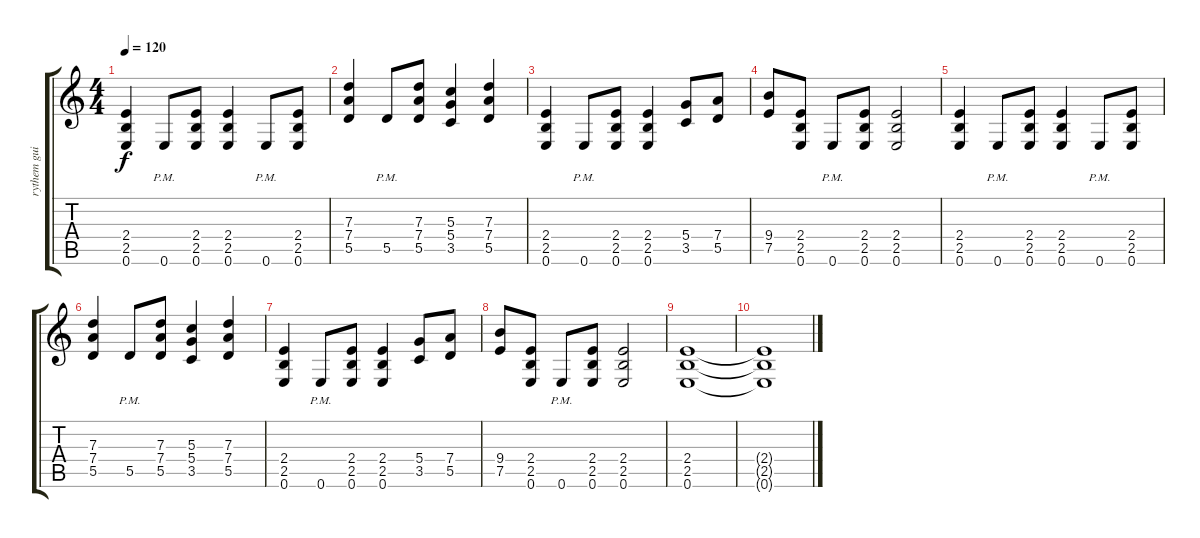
\track ("rythem guitar" "rythem gui") {instrument distortionguitar}
\staff {score tabs}
\tuning (E4 B3 G3 D3 A2 E2) {hide}
\ts (4 4)
\tempo 120
\clef g2
\ks c
(2.4 2.5 0.6).4{dy f} 0.6{pm}.8 (2.4 2.5 0.6).8 (2.4 2.5 0.6).4 0.6{pm}.8 (2.4 2.5 0.6).8 |
(7.3 7.4 5.5).4 5.5{pm}.8 (7.3 7.4 5.5).8 (5.3 5.4 3.5).4 (7.3 7.4 5.5).4 |
(2.4 2.5 0.6).4 0.6{pm}.8 (2.4 2.5 0.6).8 (2.4 2.5 0.6).4 (5.4 3.5).8 (7.4 5.5).8 |
(9.4 7.5).8 (2.4 2.5 0.6).8 0.6{pm}.8 (2.4 2.5 0.6).8 (2.4 2.5 0.6).2 |
(2.4 2.5 0.6).4 0.6{pm}.8 (2.4 2.5 0.6).8 (2.4 2.5 0.6).4 0.6{pm}.8 (2.4 2.5 0.6).8 |
(7.3 7.4 5.5).4 5.5{pm}.8 (7.3 7.4 5.5).8 (5.3 5.4 3.5).4 (7.3 7.4 5.5).4 |
(2.4 2.5 0.6).4 0.6{pm}.8 (2.4 2.5 0.6).8 (2.4 2.5 0.6).4 (5.4 3.5).8 (7.4 5.5).8 |
(9.4 7.5).8 (2.4 2.5 0.6).8 0.6{pm}.8 (2.4 2.5 0.6).8 (2.4 2.5 0.6).2 |
(2.4 2.5 0.6).1{volume 0} |
(2.4{t} 2.5{t} 0.6{t}).1
